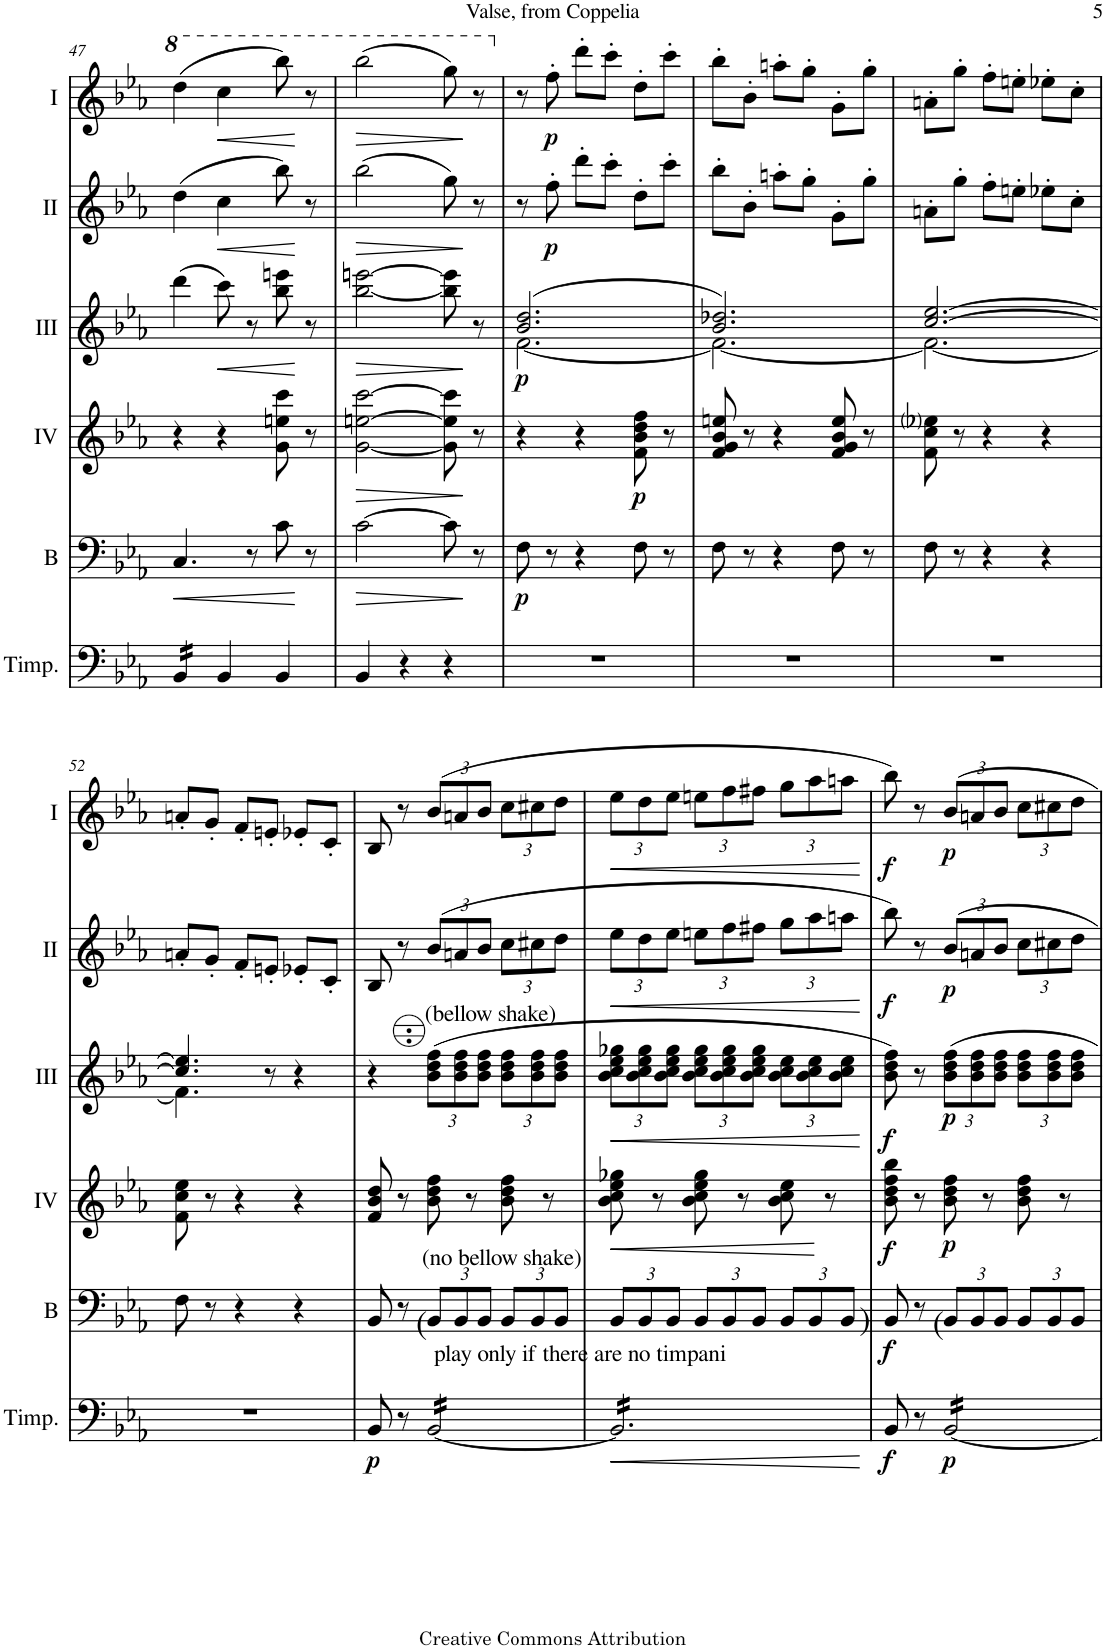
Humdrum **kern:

**kern	**dynam	**kern	**dynam	**kern	**dynam	**kern	**dynam	**kern	**dynam	**kern	**dynam
*part6	*part6	*part5	*part5	*part4	*part4	*part3	*part3	*part2	*part2	*part1	*part1
*staff6	*staff6	*staff5	*staff5	*staff4	*staff4	*staff3	*staff3	*staff2	*staff2	*staff1	*staff1
*I"Timpani	*	*I"Bass	*	*I"Acc. 4	*	*I"Acc. 3	*	*I"Acc. 2	*	*I"Acc. 1	*
*I'Timp.	*	*I'B	*	*	*	*	*	*	*	*	*
!!LO:PB:g=z
*clefF4	*	*clefF4	*	*clefG2	*	*clefG2	*	*clefG2	*	*clefG2	*
*	*	*Trd7c12	*	*Trd7c12	*	*Trd7c12	*	*	*	*	*
*k[b-e-a-]	*	*k[b-e-a-]	*	*k[b-e-a-]	*	*k[b-e-a-]	*	*k[b-e-a-]	*	*k[b-e-a-]	*
*M3/4	*	*M3/4	*	*M3/4	*	*M3/4	*	*M3/4	*	*M3/4	*
=47	=47	=47	=47	=47	=47	=47	=47	=47	=47	=47	=47
!	!	!	!LO:HP:b	!	!	!	!	!	!	!	!
*	*	*	*	*	*	*	*	*	*	*8va	*
*tremolo	*	*	*	*	*	*	*	*	*	*	*
16BB-/LL	.	4.C/	<	4r	.	(4ddd\	.	(4dd\	.	(4ddd\	.
16BB-/	.	.	.	.	.	.	.	.	.	.	.
16BB-/	.	.	.	.	.	.	.	.	.	.	.
16BB-/JJ	.	.	.	.	.	.	.	.	.	.	.
*Xtremolo	*	*	*	*	*	*	*	*	*	*	*
!	!	!	!	!	!	!	!LO:HP:b	!	!LO:HP:b	!	!LO:HP:b
4BB-/	.	.	.	4r	.	8ccc\)	<	4cc\	<	4ccc\	<
.	.	8r	.	.	.	8r	.	.	.	.	.
4BB-/	.	8c\	.	8g\ 8een\ 8ccc\	.	8bb-\ 8eeen\	.	8bb-\)	.	8bbb-\)	.
.	.	8r	[	8r	.	8r	[	8r	[	8r	[
=48	=48	=48	=48	=48	=48	=48	=48	=48	=48	=48	=48
!	!	!	!LO:HP:b	!	!LO:HP:b	!	!LO:HP:b	!	!LO:HP:b	!	!LO:HP:b
4BB-/	.	[2c\	>	[2g\ [2een\ [2ccc\	>	[2bb-\ [2eeen\	>	(2bb-\	>	(2bbb-\	>
4r	.	.	.	.	.	.	.	.	.	.	.
4r	.	8c\]	.	8g\] 8ee\] 8ccc\]	.	8bb-\] 8eee\]	.	8gg\)	.	8ggg\)	.
.	.	8r	]	8r	]	8r	]	8r	]	8r	]
=49	=49	=49	=49	=49	=49	=49	=49	=49	=49	=49	=49
*	*	*	*	*	*	*^	*	*	*	*	*
*	*	*	*	*	*	*	*	*	*	*	*X8va	*
!	!	!	!LO:DY:b	!	!	!	!	!LO:DY:b	!	!	!	!
2.r	.	8F\	p	4r	.	(2.b-/ 2.dd/	[2.f\	p	8r	.	8r	.
!	!	!	!	!	!	!	!	!	!	!LO:DY:b	!	!LO:DY:b
.	.	8r	.	.	.	.	.	.	8ff'\	p	8ff'\	p
.	.	4r	.	4r	.	.	.	.	8ddd'\L	.	8ddd'\L	.
.	.	.	.	.	.	.	.	.	8ccc'\J	.	8ccc'\J	.
!	!	!	!	!	!LO:DY:b	!	!	!	!	!	!	!
.	.	8F\	.	8f\ 8b-\ 8dd\ 8ff\	p	.	.	.	8dd'\L	.	8dd'\L	.
.	.	8r	.	8r	.	.	.	.	8ccc'\J	.	8ccc'\J	.
=50	=50	=50	=50	=50	=50	=50	=50	=50	=50	=50	=50	=50
2.r	.	8F\	.	8f/ 8g/ 8b-/ 8een/	.	2.b-/ 2.dd-X/)	2.f\_	.	8bb-'\L	.	8bb-'\L	.
.	.	8r	.	8r	.	.	.	.	8b-'\J	.	8b-'\J	.
.	.	4r	.	4r	.	.	.	.	8aan'\L	.	8aan'\L	.
.	.	.	.	.	.	.	.	.	8gg'\J	.	8gg'\J	.
.	.	8F\	.	8f/ 8g/ 8b-/ 8ee/	.	.	.	.	8g'\L	.	8g'\L	.
.	.	8r	.	8r	.	.	.	.	8gg'\J	.	8gg'\J	.
=51	=51	=51	=51	=51	=51	=51	=51	=51	=51	=51	=51	=51
2.r	.	8F\	.	8f\ 8cc\ 8ee-i\	.	[2.cc/ [2.ee-/	2.f\_	.	8an'\L	.	8an'\L	.
.	.	8r	.	8r	.	.	.	.	8gg'\J	.	8gg'\J	.
.	.	4r	.	4r	.	.	.	.	8ff'\L	.	8ff'\L	.
.	.	.	.	.	.	.	.	.	8een'\J	.	8een'\J	.
.	.	4r	.	4r	.	.	.	.	8ee-X'\L	.	8ee-X'\L	.
.	.	.	.	.	.	.	.	.	8cc'\J	.	8cc'\J	.
!!LO:LB:g=z
=52	=52	=52	=52	=52	=52	=52	=52	=52	=52	=52	=52	=52
2.r	.	8F\	.	8f\ 8cc\ 8ee-\	.	4.cc/] 4.ee-/]	4.f\]	.	8an'/L	.	8an'/L	.
.	.	8r	.	8r	.	.	.	.	8g'/J	.	8g'/J	.
.	.	4r	.	4r	.	.	.	.	8f'/L	.	8f'/L	.
.	.	.	.	.	.	8r	8ryy	.	8en'/J	.	8en'/J	.
.	.	4r	.	4r	.	4r	4ryy	.	8e-X'/L	.	8e-X'/L	.
.	.	.	.	.	.	.	.	.	8c'/J	.	8c'/J	.
*	*	*	*	*	*	*v	*v	*	*	*	*	*
=53	=53	=53	=53	=53	=53	=53	=53	=53	=53	=53	=53
!	!LO:DY:b	!	!	!	!	!	!	!	!	!	!
8BB-/	p	8BB-/	.	8f/ 8b-/ 8dd/	.	4r	.	8B-/	.	8B-/	.
8r	.	8r	.	8r	.	.	.	8r	.	8r	.
*	*	*Xbrackettup	*	*	*	*Xbrackettup	*	*Xbrackettup	*	*Xbrackettup	*
!	!	!	!	!	!	!LO:TX:a:t=(bellow shake)	!	!	!	!	!
!	!	!LO:TX:a:t=(	!	!	!	!	!	!	!	!	!
!	!	!LO:TX:b:t=play only if there are no timpani	!	!	!	!	!	!	!	!	!
!	!	!LO:TX:a:t=(no bellow shake)	!	!	!	!	!	!	!	!	!
*tremolo	*	*	*	*	*	*	*	*	*	*	*
[16BB-/LL	.	12BB-/L	.	8b-\ 8dd\ 8ff\	.	(12b-\ 12dd\ 12ff\L	.	(12b-/L	.	(12b-/L	.
16BB-/	.	.	.	.	.	.	.	.	.	.	.
.	.	12BB-/	.	.	.	12b-\ 12dd\ 12ff\	.	12an/	.	12an/	.
16BB-/	.	.	.	8r	.	.	.	.	.	.	.
.	.	12BB-/J	.	.	.	12b-\ 12dd\ 12ff\J	.	12b-/J	.	12b-/J	.
16BB-/	.	.	.	.	.	.	.	.	.	.	.
16BB-/	.	12BB-/L	.	8b-\ 8dd\ 8ff\	.	12b-\ 12dd\ 12ff\L	.	12cc\L	.	12cc\L	.
16BB-/	.	.	.	.	.	.	.	.	.	.	.
.	.	12BB-/	.	.	.	12b-\ 12dd\ 12ff\	.	12cc#X\	.	12cc#X\	.
16BB-/	.	.	.	8r	.	.	.	.	.	.	.
.	.	12BB-/J	.	.	.	12b-\ 12dd\ 12ff\J	.	12dd\J	.	12dd\J	.
16BB-/JJ	.	.	.	.	.	.	.	.	.	.	.
=54	=54	=54	=54	=54	=54	=54	=54	=54	=54	=54	=54
!	!LO:HP:b	!	!	!	!LO:HP:b	!	!LO:HP:b	!	!LO:HP:b	!	!LO:HP:b
16BB-/]LL	<	12BB-/L	.	8b-\ 8cc\ 8ee-\ 8gg-X\	<	12b-\ 12cc\ 12ee-\ 12gg-X\L	<	12ee-\L	<	12ee-\L	<
16BB-/	.	.	.	.	.	.	.	.	.	.	.
.	.	12BB-/	.	.	.	12b-\ 12cc\ 12ee-\ 12gg-\	.	12dd\	.	12dd\	.
16BB-/	.	.	.	8r	.	.	.	.	.	.	.
.	.	12BB-/J	.	.	.	12b-\ 12cc\ 12ee-\ 12gg-\J	.	12ee-\J	.	12ee-\J	.
16BB-/	.	.	.	.	.	.	.	.	.	.	.
16BB-/	.	12BB-/L	.	8b-\ 8cc\ 8ee-\ 8gg-\	.	12b-\ 12cc\ 12ee-\ 12gg-\L	.	12een\L	.	12een\L	.
16BB-/	.	.	.	.	.	.	.	.	.	.	.
.	.	12BB-/	.	.	.	12b-\ 12cc\ 12ee-\ 12gg-\	.	12ff\	.	12ff\	.
16BB-/	.	.	.	8r	.	.	.	.	.	.	.
.	.	12BB-/J	.	.	.	12b-\ 12cc\ 12ee-\ 12gg-\J	.	12ff#X\J	.	12ff#X\J	.
16BB-/	.	.	.	.	.	.	.	.	.	.	.
16BB-/	.	12BB-/L	.	8b-\ 8cc\ 8ee-\	.	12b-\ 12cc\ 12ee-\L	.	12gg\L	.	12gg\L	.
16BB-/	.	.	.	.	.	.	.	.	.	.	.
.	.	12BB-/	.	.	.	12b-\ 12cc\ 12ee-\	.	12aa-\	.	12aa-\	.
16BB-/	.	.	.	8r	[	.	.	.	.	.	.
!	!	!LO:TX:a:t=)	!	!	!	!	!	!	!	!	!
.	.	12BB-/J	.	.	.	12b-\ 12cc\ 12ee-\J	.	12aan\J	.	12aan\J	.
16BB-/JJ	.	.	.	.	.	.	.	.	.	.	.
*Xtremolo	*	*	*	*	*	*	*	*	*	*	*
.	[	.	.	.	.	.	[	.	[	.	[
=55	=55	=55	=55	=55	=55	=55	=55	=55	=55	=55	=55
!	!LO:DY:b	!	!LO:DY:b	!	!LO:DY:b	!	!LO:DY:b	!	!LO:DY:b	!	!LO:DY:b
8BB-/	f	8BB-/	f	8b-\ 8dd\ 8ff\ 8bb-\	f	8b-\ 8dd\ 8ff\)	f	8bb-\)	f	8bb-\)	f
8r	.	8r	.	8r	.	8r	.	8r	.	8r	.
!	!	!LO:TX:a:t=(	!	!	!	!	!	!	!	!	!
!	!LO:DY:b	!	!	!	!LO:DY:b	!	!LO:DY:b	!	!LO:DY:b	!	!LO:DY:b
*tremolo	*	*	*	*	*	*	*	*	*	*	*
[16BB-/LL	p	12BB-/L	.	8b-\ 8dd\ 8ff\	p	12b-\ 12dd\ 12ff\L	p	12b-/L	p	12b-/L	p
16BB-/	.	.	.	.	.	.	.	.	.	.	.
.	.	12BB-/	.	.	.	12b-\ 12dd\ 12ff\	.	12an/	.	12an/	.
16BB-/	.	.	.	8r	.	.	.	.	.	.	.
.	.	12BB-/J	.	.	.	12b-\ 12dd\ 12ff\J	.	12b-/J	.	12b-/J	.
16BB-/	.	.	.	.	.	.	.	.	.	.	.
16BB-/	.	12BB-/L	.	8b-\ 8dd\ 8ff\	.	12b-\ 12dd\ 12ff\L	.	12cc\L	.	12cc\L	.
16BB-/	.	.	.	.	.	.	.	.	.	.	.
.	.	12BB-/	.	.	.	12b-\ 12dd\ 12ff\	.	12cc#X\	.	12cc#X\	.
16BB-/	.	.	.	8r	.	.	.	.	.	.	.
.	.	12BB-/J	.	.	.	12b-\ 12dd\ 12ff\J	.	12dd\J	.	12dd\J	.
16BB-/JJ	.	.	.	.	.	.	.	.	.	.	.
*Xtremolo	*	*	*	*	*	*	*	*	*	*	*
=	=	=	=	=	=	=	=	=	=	=	=
*-	*-	*-	*-	*-	*-	*-	*-	*-	*-	*-	*-
